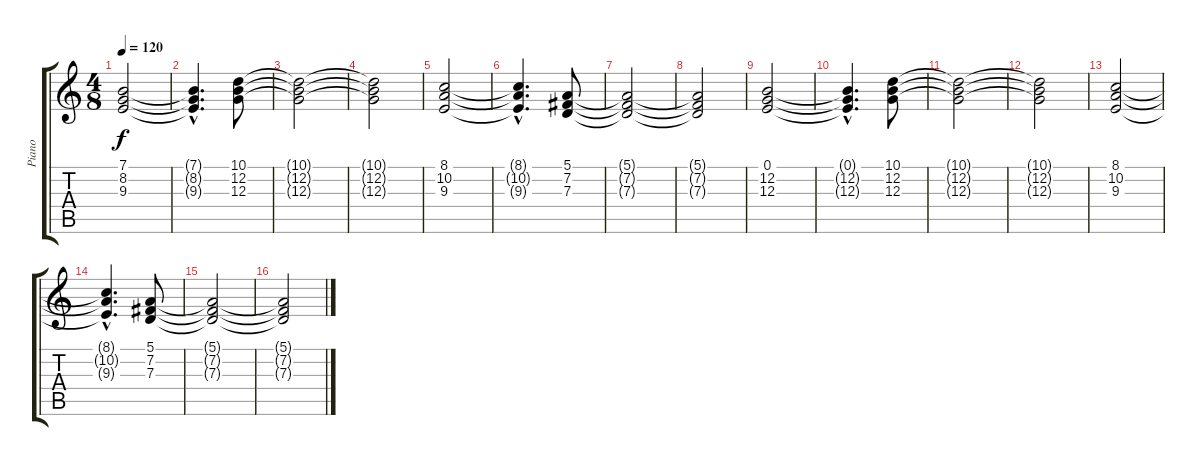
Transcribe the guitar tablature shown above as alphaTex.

\track ("Piano" "Piano") {instrument acousticgrandpiano}
\staff {score tabs}
\tuning (E4 B3 G3 D3 A2 E2) {hide}
\ts (4 8)
\tempo 120
\clef g2
\ks c
(7.1 8.2 9.3).2{dy f} |
(7.1{hac t} 8.2{hac t} 9.3{hac t}).4{d} (10.1 12.2 12.3).8 |
(10.1{t} 12.2{t} 12.3{t}).2 |
(10.1{t} 12.2{t} 12.3{t}).2 |
(8.1 10.2 9.3).2 |
(8.1{hac t} 10.2{hac t} 9.3{hac t}).4{d} (5.1 7.2 7.3).8 |
(5.1{t} 7.2{t} 7.3{t}).2 |
(5.1{t} 7.2{t} 7.3{t}).2 |
(0.1 12.2 12.3).2 |
(0.1{hac t} 12.2{hac t} 12.3{hac t}).4{d} (10.1 12.2 12.3).8 |
(10.1{t} 12.2{t} 12.3{t}).2 |
(10.1{t} 12.2{t} 12.3{t}).2 |
(8.1 10.2 9.3).2 |
(8.1{hac t} 10.2{hac t} 9.3{hac t}).4{d} (5.1 7.2 7.3).8 |
(5.1{t} 7.2{t} 7.3{t}).2 |
(5.1{t} 7.2{t} 7.3{t}).2
